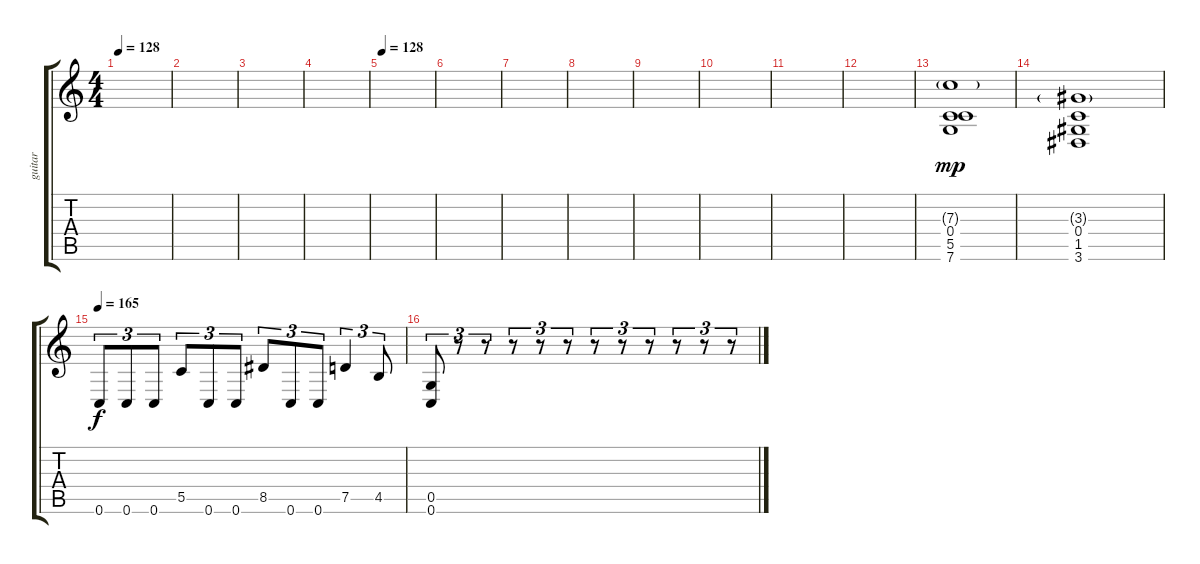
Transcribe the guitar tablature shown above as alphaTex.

\track ("guitar" "guitar") {instrument distortionguitar}
\staff {score tabs}
\tuning (D4 A3 F3 C3 G2 C2) {hide}
\ts (4 4)
\tempo 128
\clef g2
\ks c
|
|
|
|
\tempo 128
|
|
|
|
|
|
|
|
(7.3{g} 0.4 5.5 7.6).1{dy mp} |
(3.3{g} 0.4 1.5 3.6).1 |
\tempo 165
0.6.8{tu (3 2) dy f} 0.6.8{tu (3 2)} 0.6.8{tu (3 2)} 5.5.8{tu (3 2)} 0.6.8{tu (3 2)} 0.6.8{tu (3 2)} 8.5.8{tu (3 2)} 0.6.8{tu (3 2)} 0.6.8{tu (3 2)} 7.5.4{tu (3 2)} 4.5.8{tu (3 2)} |
(0.5 0.6).8{tu (3 2)} r.8{tu (3 2)} r.8{tu (3 2)} r.8{tu (3 2)} r.8{tu (3 2)} r.8{tu (3 2)} r.8{tu (3 2)} r.8{tu (3 2)} r.8{tu (3 2)} r.8{tu (3 2)} r.8{tu (3 2)} r.8{tu (3 2)}
